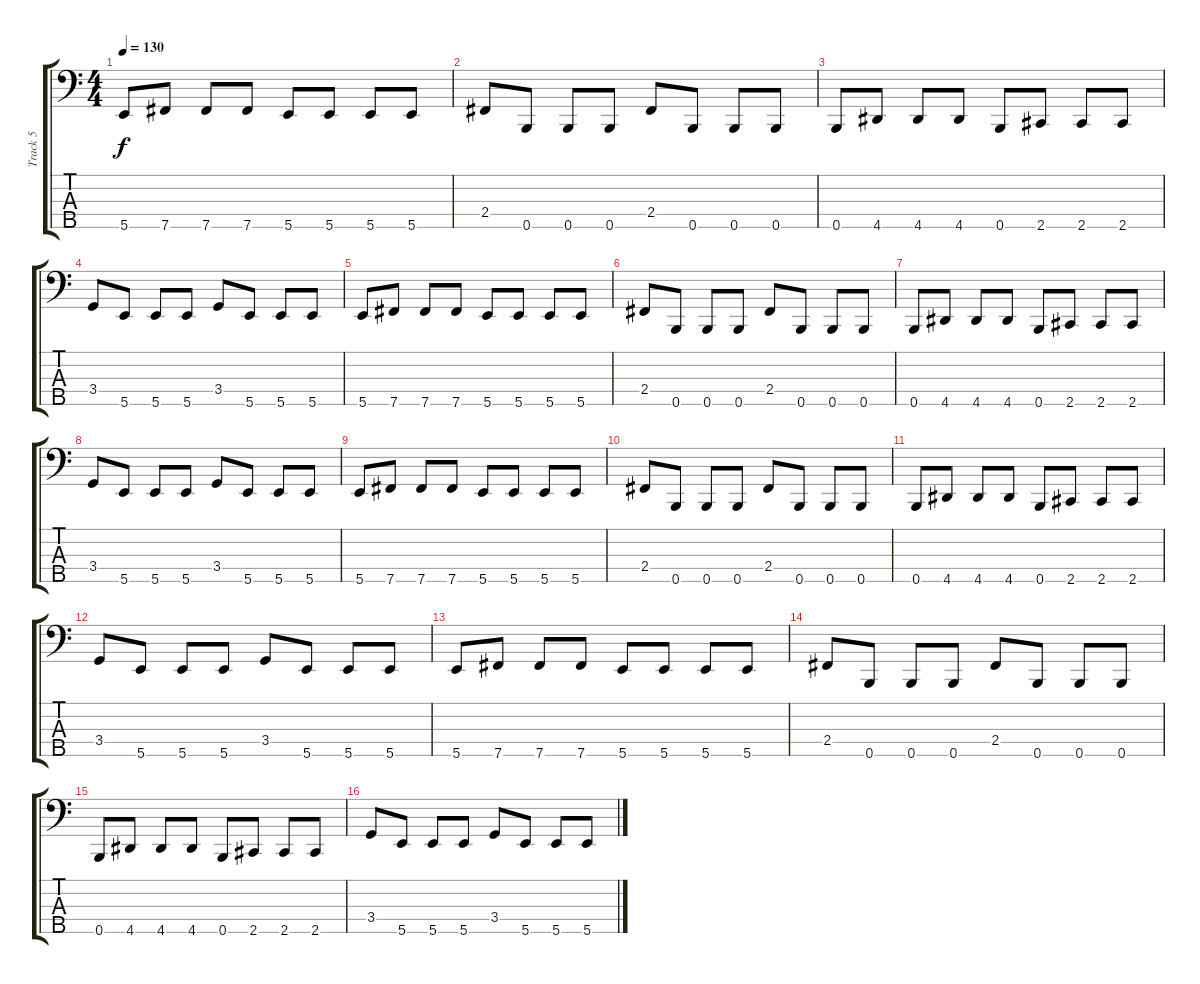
\track ("Track 5" "Track 5") {instrument electricbasspick}
\staff {score tabs}
\tuning (G2 D2 A1 E1 B0) {hide}
\ts (4 4)
\tempo 130
\clef f4
\ks c
5.5.8{dy f} 7.5.8 7.5.8 7.5.8 5.5.8 5.5.8 5.5.8 5.5.8 |
2.4.8 0.5.8 0.5.8 0.5.8 2.4.8 0.5.8 0.5.8 0.5.8 |
0.5.8 4.5.8 4.5.8 4.5.8 0.5.8 2.5.8 2.5.8 2.5.8 |
3.4.8 5.5.8 5.5.8 5.5.8 3.4.8 5.5.8 5.5.8 5.5.8 |
5.5.8 7.5.8 7.5.8 7.5.8 5.5.8 5.5.8 5.5.8 5.5.8 |
2.4.8{volume 15} 0.5.8 0.5.8 0.5.8 2.4.8 0.5.8 0.5.8 0.5.8 |
0.5.8{volume 14} 4.5.8 4.5.8 4.5.8 0.5.8 2.5.8 2.5.8 2.5.8 |
3.4.8{volume 13} 5.5.8 5.5.8 5.5.8 3.4.8 5.5.8 5.5.8 5.5.8 |
5.5.8{volume 12} 7.5.8 7.5.8 7.5.8 5.5.8 5.5.8 5.5.8 5.5.8 |
2.4.8{volume 11} 0.5.8 0.5.8 0.5.8 2.4.8 0.5.8 0.5.8 0.5.8 |
0.5.8{volume 10} 4.5.8 4.5.8 4.5.8 0.5.8 2.5.8 2.5.8 2.5.8 |
3.4.8{volume 9} 5.5.8 5.5.8 5.5.8 3.4.8 5.5.8 5.5.8 5.5.8 |
5.5.8{volume 8} 7.5.8 7.5.8 7.5.8 5.5.8 5.5.8 5.5.8 5.5.8 |
2.4.8{volume 7} 0.5.8 0.5.8 0.5.8 2.4.8 0.5.8 0.5.8 0.5.8 |
0.5.8{volume 6} 4.5.8 4.5.8 4.5.8 0.5.8 2.5.8 2.5.8 2.5.8 |
3.4.8{volume 5} 5.5.8 5.5.8 5.5.8 3.4.8 5.5.8 5.5.8 5.5.8
